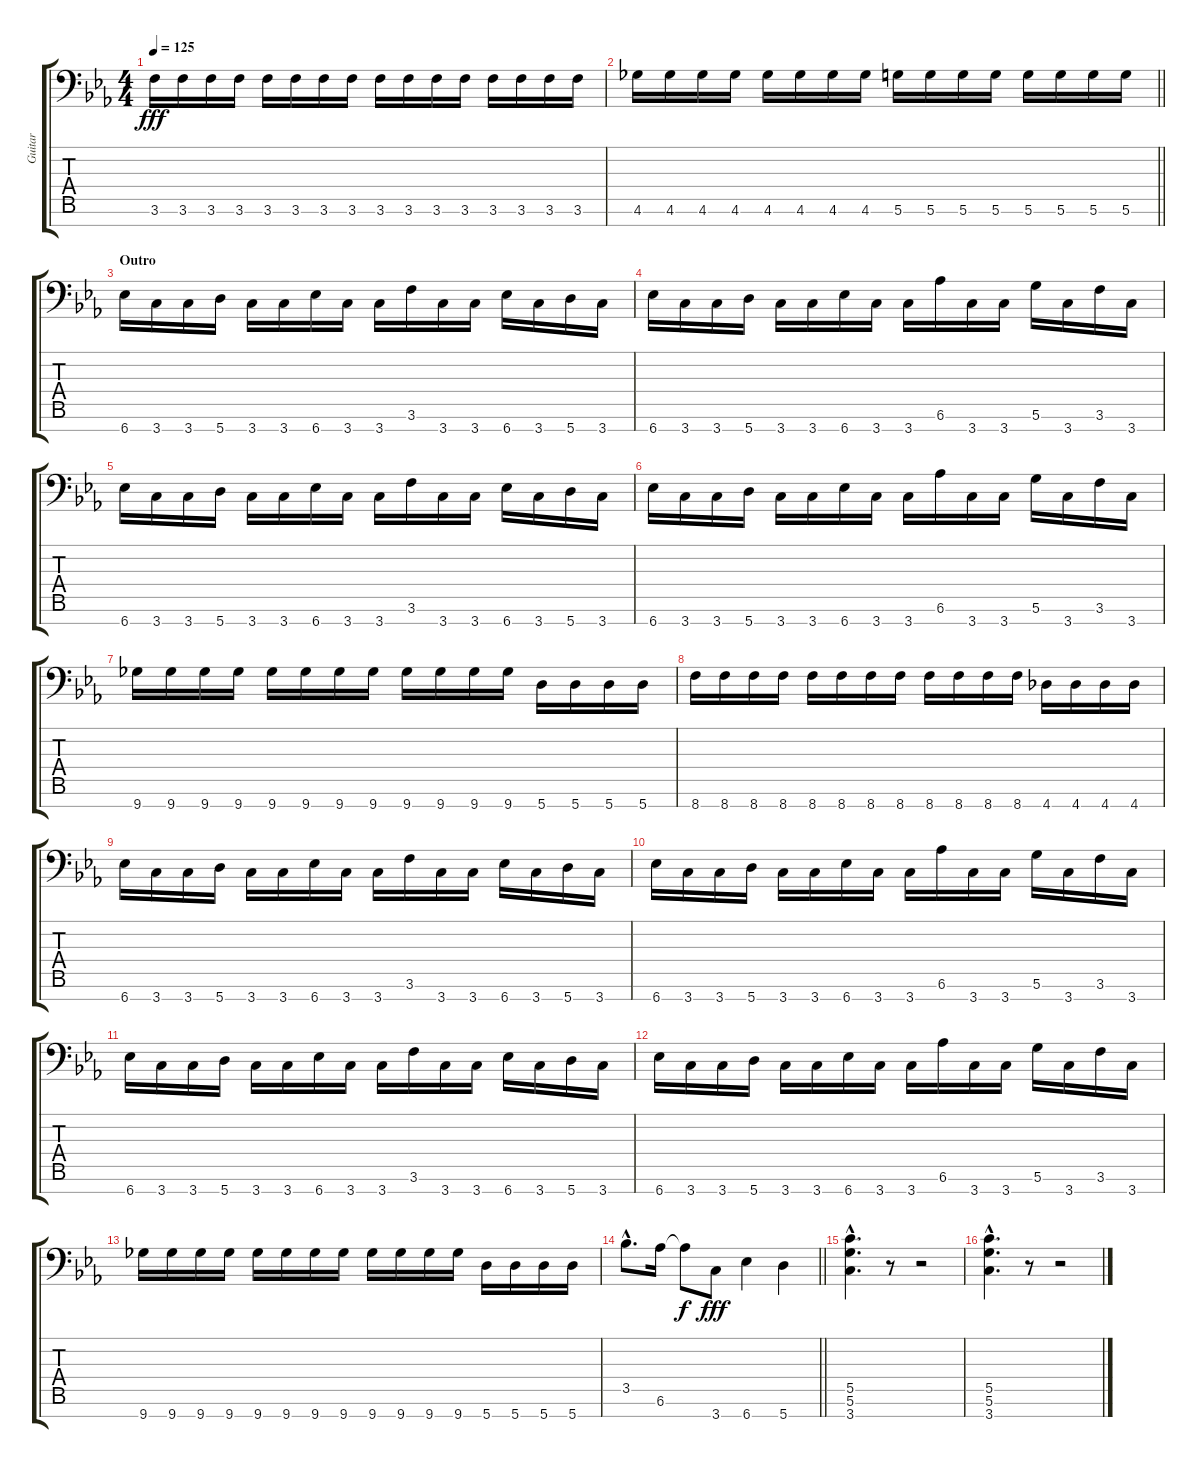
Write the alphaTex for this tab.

\track ("Guitar" "Guitar") {instrument distortionguitar}
\staff {score tabs}
\tuning (D4 A3 F3 C3 G2 D2 A1) {hide}
\ts (4 4)
\tempo 125
\clef f4
\ks cminor
3.6.16{dy fff} 3.6.16 3.6.16 3.6.16 3.6.16 3.6.16 3.6.16 3.6.16 3.6.16 3.6.16 3.6.16 3.6.16 3.6.16 3.6.16 3.6.16 3.6.16 |
\barLineRight lightlight
4.6.16 4.6.16 4.6.16 4.6.16 4.6.16 4.6.16 4.6.16 4.6.16 5.6.16 5.6.16 5.6.16 5.6.16 5.6.16 5.6.16 5.6.16 5.6.16 |
\section ("" "Outro")
6.7.16 3.7.16 3.7.16 5.7.16 3.7.16 3.7.16 6.7.16 3.7.16 3.7.16 3.6.16 3.7.16 3.7.16 6.7.16 3.7.16 5.7.16 3.7.16 |
6.7.16 3.7.16 3.7.16 5.7.16 3.7.16 3.7.16 6.7.16 3.7.16 3.7.16 6.6.16 3.7.16 3.7.16 5.6.16 3.7.16 3.6.16 3.7.16 |
6.7.16 3.7.16 3.7.16 5.7.16 3.7.16 3.7.16 6.7.16 3.7.16 3.7.16 3.6.16 3.7.16 3.7.16 6.7.16 3.7.16 5.7.16 3.7.16 |
6.7.16 3.7.16 3.7.16 5.7.16 3.7.16 3.7.16 6.7.16 3.7.16 3.7.16 6.6.16 3.7.16 3.7.16 5.6.16 3.7.16 3.6.16 3.7.16 |
9.7.16 9.7.16 9.7.16 9.7.16 9.7.16 9.7.16 9.7.16 9.7.16 9.7.16 9.7.16 9.7.16 9.7.16 5.7.16 5.7.16 5.7.16 5.7.16 |
8.7.16 8.7.16 8.7.16 8.7.16 8.7.16 8.7.16 8.7.16 8.7.16 8.7.16 8.7.16 8.7.16 8.7.16 4.7.16 4.7.16 4.7.16 4.7.16 |
6.7.16 3.7.16 3.7.16 5.7.16 3.7.16 3.7.16 6.7.16 3.7.16 3.7.16 3.6.16 3.7.16 3.7.16 6.7.16 3.7.16 5.7.16 3.7.16 |
6.7.16 3.7.16 3.7.16 5.7.16 3.7.16 3.7.16 6.7.16 3.7.16 3.7.16 6.6.16 3.7.16 3.7.16 5.6.16 3.7.16 3.6.16 3.7.16 |
6.7.16 3.7.16 3.7.16 5.7.16 3.7.16 3.7.16 6.7.16 3.7.16 3.7.16 3.6.16 3.7.16 3.7.16 6.7.16 3.7.16 5.7.16 3.7.16 |
6.7.16 3.7.16 3.7.16 5.7.16 3.7.16 3.7.16 6.7.16 3.7.16 3.7.16 6.6.16 3.7.16 3.7.16 5.6.16 3.7.16 3.6.16 3.7.16 |
9.7.16 9.7.16 9.7.16 9.7.16 9.7.16 9.7.16 9.7.16 9.7.16 9.7.16 9.7.16 9.7.16 9.7.16 5.7.16 5.7.16 5.7.16 5.7.16 |
\barLineRight lightlight
3.5{hac}.8{d} 6.6.16 6.6{t}.8{dy f} 3.7.8{dy fff} 6.7.4 5.7.4 |
(5.5{hac} 5.6{hac} 3.7{hac}).4{d volume 10} r.8 r.2 |
(5.5{hac} 5.6{hac} 3.7{hac}).4{d balance 0} r.8 r.2
